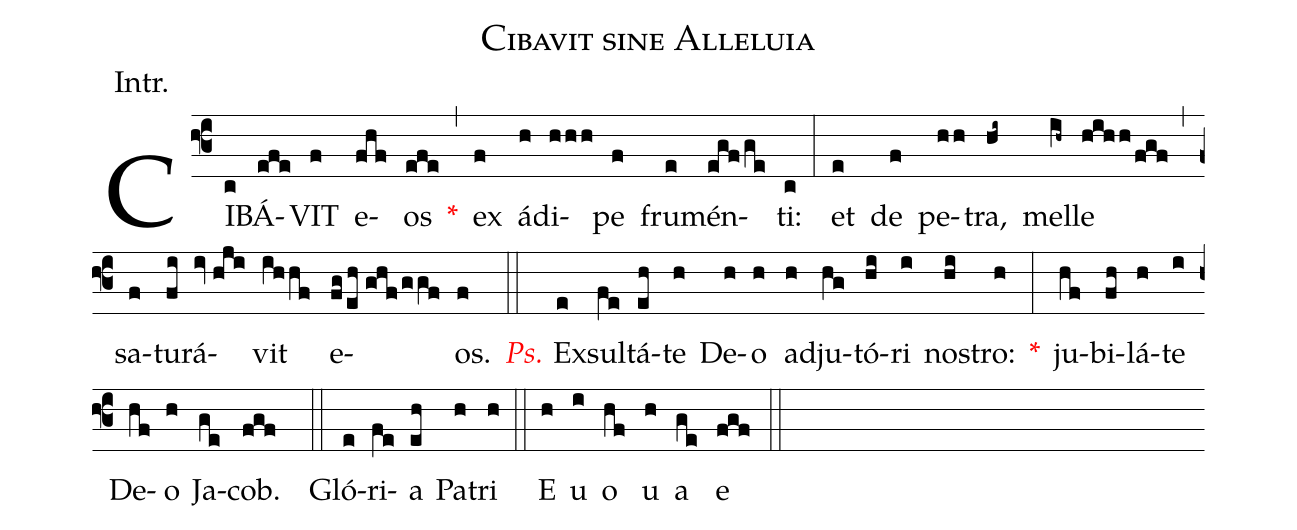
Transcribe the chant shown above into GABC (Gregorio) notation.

name:Cibavit sine Alleluia;
annotation:Intr.;
mode:II.;
office-part:Introit;
%%
(f3) CI(c)BÁ(efe)VIT(f) e(fhf)os(efe) <v>\red{*}</v>(,) ex(f) á(h)di(hhh)pe(f) fru(e)mén(egf/ge)ti:(c) (:) et(e) de(f) pe(hh)tra,(hi~) mel(ih~)le(hihh/fgf) (,) sa(f)tu(fi)rá(iv//hji)vit(ihhf) e(fg/eh//ghf/ggf)os.(f) (::) <v>\redit{Ps.}</v> Ex(e)sul(fe)tá(eh)te(h) De(h)o(h) ad(h)ju(hg)tó(hi)ri(i) no(hi)stro:(h) <v>\red{*}</v>(:) ju(hf)bi(fh)lá(h)te(i) De(hf)o(h) Ja(ge)cob.(fgf) () (::) Gló(e)ri(fe)a(eh) Pa(h)tri(h) (::) E(h) u(i) o(hf) u(h) a(ge) e(fgf) (::)
